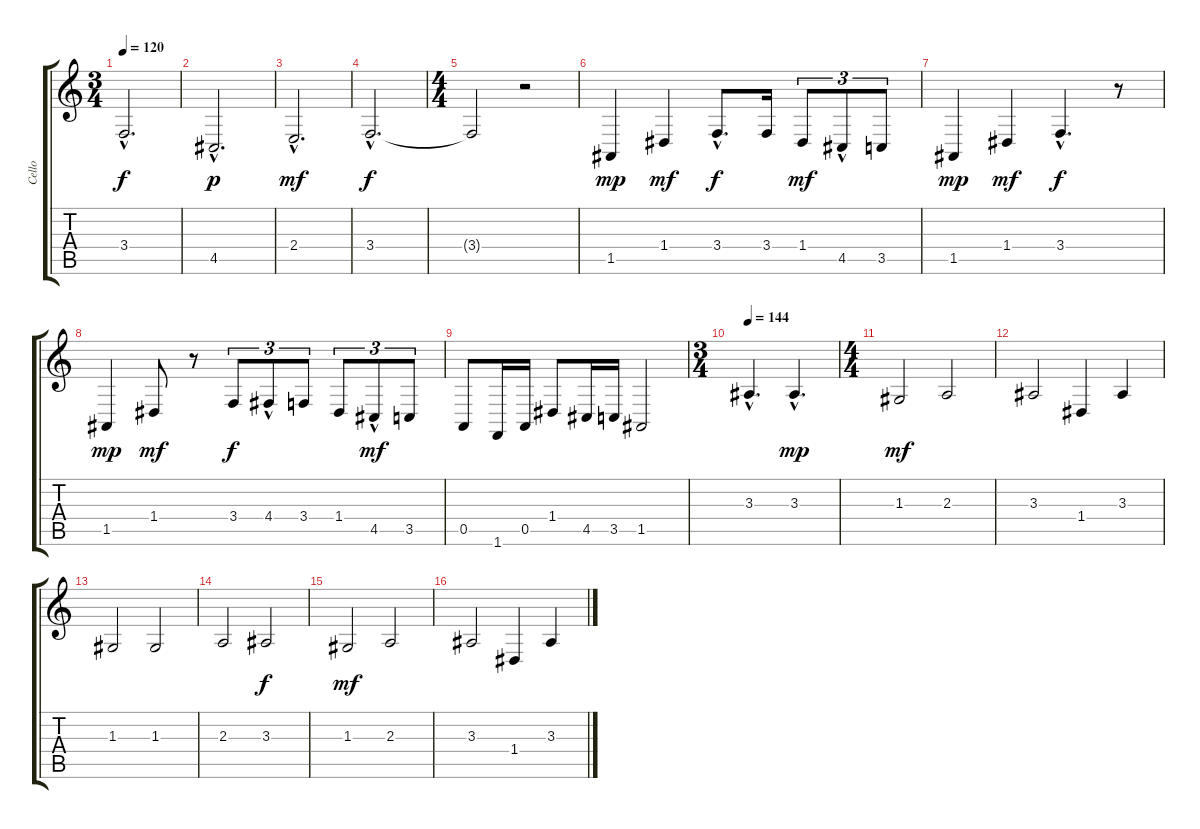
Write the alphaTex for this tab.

\track ("Cello" "Cello") {instrument cello}
\staff {score tabs}
\tuning (E4 B3 G3 D3 A2 E2) {hide}
\ts (3 4)
\tempo 120
\clef g2
\ks c
3.4{hac}.2{d dy f} |
4.5{hac}.2{d dy p} |
2.4{hac}.2{d dy mf} |
3.4{hac}.2{d dy f} |
\ts (4 4)
3.4{t}.2 r.2 |
1.5.4{dy mp} 1.4.4{dy mf} 3.4{hac}.8{d dy f} 3.4.16 1.4.8{tu (3 2) dy mf} 4.5{hac}.8{tu (3 2)} 3.5.8{tu (3 2)} |
1.5.4{dy mp} 1.4.4{dy mf} 3.4{hac}.4{d dy f} r.8 |
1.5.4{dy mp} 1.4.8{dy mf} r.8 3.4.8{tu (3 2) dy f} 4.4{hac}.8{tu (3 2)} 3.4.8{tu (3 2)} 1.4.8{tu (3 2)} 4.5{hac}.8{tu (3 2) dy mf} 3.5.8{tu (3 2)} |
0.5.8 1.6.16 0.5.16 1.4.8 4.5.16 3.5.16 1.5.2 |
\ts (3 4)
\tempo 144
3.3{hac}.4{d} 3.3{hac}.4{d dy mp} |
\ts (4 4)
1.3.2{dy mf} 2.3.2 |
3.3.2 1.4.4 3.3.4 |
1.3.2 1.3.2 |
2.3.2 3.3.2{dy f} |
1.3.2{dy mf} 2.3.2 |
3.3.2 1.4.4 3.3.4
